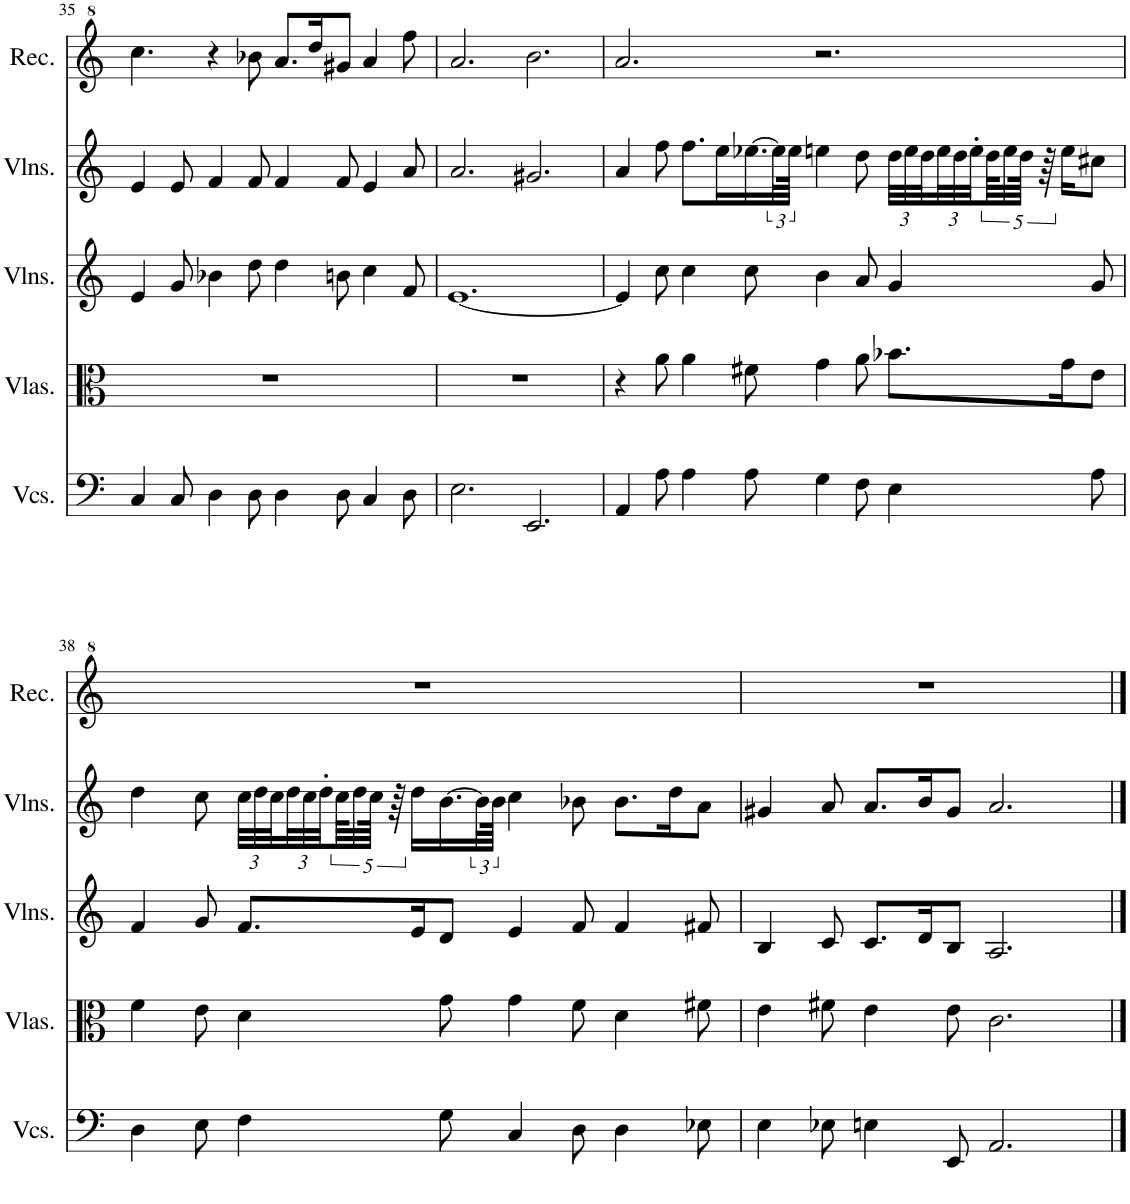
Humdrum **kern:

**kern	**kern	**kern	**kern	**kern
*part5	*part4	*part3	*part2	*part1
*staff5	*staff4	*staff3	*staff2	*staff1
*I"Violoncellos, Basso Continuo	*I"Violas, Viola	*I"Violins, Violino II	*I"Violins, Violino I	*I"Recorder, Flauto Soprano
*I'Vcs.	*I'Vlas.	*I'Vlns.	*I'Vlns.	*I'Rec.
!!LO:PB:g=z
*clefF4	*clefC3	*clefG2	*clefG2	*clefG^2
*k[]	*k[]	*k[]	*k[]	*k[]
*M12/8	*M12/8	*M12/8	*M12/8	*M12/8
=35	=35	=35	=35	=35
4C/	1.r	4e/	4e/	4.ccc\
8C/	.	8g/	8e/	.
4D\	.	4b-X\	4f/	4r
8D\	.	8dd\	8f/	8bb-X\
4D\	.	4dd\	4f/	8.aa/L
.	.	.	.	16ddd/K
8D\	.	8bn\	8f/	8gg#X/J
4C/	.	4cc\	4e/	4aa/
8D\	.	8f/	8a/	8fff\
=36	=36	=36	=36	=36
2.E\	1.r	[1.e	2.a/	2.aa/
2.EE/	.	.	2.g#X/	2.bb\
=37	=37	=37	=37	=37
4AA/	4r	4e/]	4a/	2.aa/
8A\	8a\	8cc\	8ff\	.
4A\	4a\	4cc\	8.ff\L	.
.	.	.	16ee\L	.
8A\	8f#X\	8cc\	[16.ee-X\	.
.	.	.	48ee-\L]	.
.	.	.	96ee-\JJJk	.
4G\	4g\	4b\	4een\	2.r
8F\	8a\	8a/	8dd\	.
*	*	*	*Xbrackettup	*
4E\	8.b-X\L	4g/	48dd\LLL	.
.	.	.	48ee\	.
.	.	.	48dd\	.
.	.	.	48ee\	.
.	.	.	48dd\	.
.	.	.	48ee'\	.
*	*	*	*brackettup	*
.	.	.	80dd\K	.
.	.	.	40ee\	.
.	.	.	80dd\JJJk	.
.	.	.	80r	.
.	16g\K	.	16ee\KL	.
8A\	8e\J	8g/	8cc#X\J	.
!!LO:LB:g=z
=38	=38	=38	=38	=38
4D\	4f\	4f/	4dd\	1.r
8E\	8e\	8g/	8cc\	.
*	*	*	*Xbrackettup	*
4F\	4d\	8.f/L	48cc\LLL	.
.	.	.	48dd\	.
.	.	.	48cc\	.
.	.	.	48dd\	.
.	.	.	48cc\	.
.	.	.	48dd'\	.
*	*	*	*brackettup	*
.	.	.	80cc\K	.
.	.	.	40dd\	.
.	.	.	80cc\JJJk	.
.	.	.	80r	.
.	.	16e/K	16dd\LL	.
8G\	8g\	8d/J	[16.b\	.
.	.	.	48b\L]	.
.	.	.	96b\JJJk	.
4C/	4g\	4e/	4cc\	.
8D\	8f\	8f/	8b-X\	.
4D\	4d\	4f/	8.b-\L	.
.	.	.	16dd\K	.
8E-X\	8f#X\	8f#X/	8a\J	.
=39	=39	=39	=39	=39
4E\	4e\	4B/	4g#X/	1.r
8E-X\	8f#X\	8c/	8a/	.
4En\	4e\	8.c/L	8.a/L	.
.	.	16d/K	16b/K	.
8EE/	8e\	8B/J	8g#/J	.
2.AA/	2.c\	2.A/	2.a/	.
==	==	==	==	==
*-	*-	*-	*-	*-
